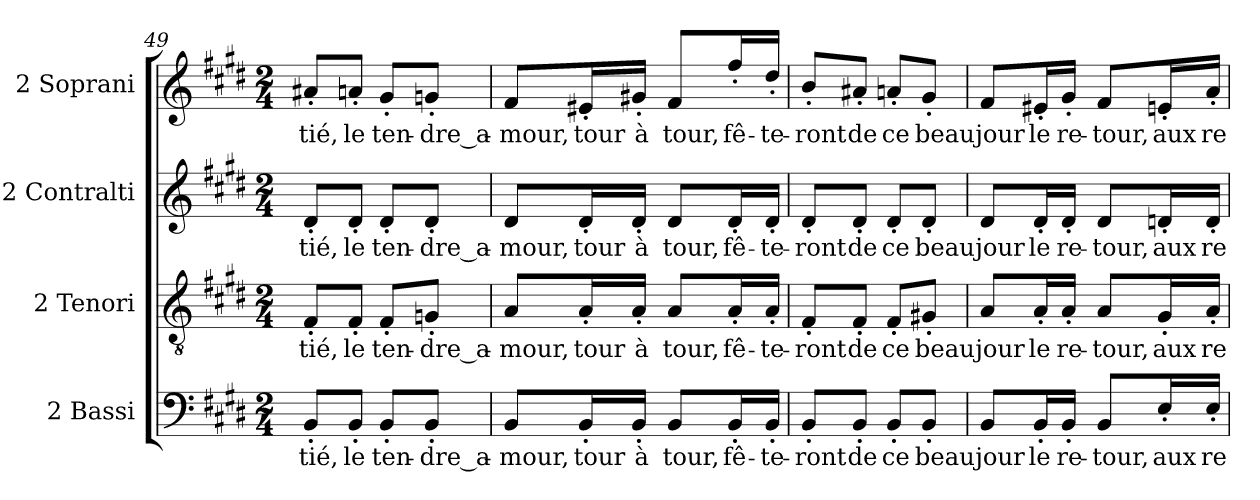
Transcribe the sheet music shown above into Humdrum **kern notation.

**kern	**text	**kern	**text	**kern	**text	**kern	**text
*part4	*part4	*part3	*part3	*part2	*part2	*part1	*part1
*staff4	*staff4	*staff3	*staff3	*staff2	*staff2	*staff1	*staff1
*I"2 Bassi	*	*I"2 Tenori	*	*I"2 Contralti	*	*I"2 Soprani	*
*I'B.	*	*I'T.	*	*I'A.	*	*I'S.	*
*clefF4	*	*clefGv2	*	*clefG2	*	*clefG2	*
*	*	*ITrd7c12	*	*	*	*	*
*k[f#c#g#d#]	*	*k[f#c#g#d#]	*	*k[f#c#g#d#]	*	*k[f#c#g#d#]	*
*E:	*	*E:	*	*E:	*	*E:	*
*M2/4	*	*M2/4	*	*M2/4	*	*M2/4	*
=49	=49	=49	=49	=49	=49	=49	=49
!	!LO:LY:b:color=#000000	!	!	!	!	!	!
!	!	!	!LO:LY:b:color=#000000	!	!	!	!
!	!	!	!	!	!LO:LY:b:color=#000000	!	!
!	!	!	!	!	!	!	!LO:LY:b:color=#000000
8BB'i/L	-tié,	8FF#'i/L	-tié,	8d#'i/L	-tié,	8a#X'i/L	-tié,
!	!LO:LY:b:color=#000000	!	!	!	!	!	!
!	!	!	!LO:LY:b:color=#000000	!	!	!	!
!	!	!	!	!	!LO:LY:b:color=#000000	!	!
!	!	!	!	!	!	!	!LO:LY:b:color=#000000
8BB'i/J	le	8FF#'i/J	le	8d#'i/J	le	8an'i/J	le
!	!LO:LY:b:color=#000000	!	!	!	!	!	!
!	!	!	!LO:LY:b:color=#000000	!	!	!	!
!	!	!	!	!	!LO:LY:b:color=#000000	!	!
!	!	!	!	!	!	!	!LO:LY:b:color=#000000
8BB'i/L	ten-	8FF#'i/L	ten-	8d#'i/L	ten-	8g#'i/L	ten-
!	!LO:LY:b:color=#000000	!	!	!	!	!	!
!	!	!	!LO:LY:b:color=#000000	!	!	!	!
!	!	!	!	!	!LO:LY:b:color=#000000	!	!
!	!	!	!	!	!	!	!LO:LY:b:color=#000000
8BB'i/J	-dre_a-	8GGn'i/J	-dre_a-	8d#'i/J	-dre_a-	8gn'i/J	-dre_a-
=50	=50	=50	=50	=50	=50	=50	=50
!	!LO:LY:b:color=#000000	!	!	!	!	!	!
!	!	!	!LO:LY:b:color=#000000	!	!	!	!
!	!	!	!	!	!LO:LY:b:color=#000000	!	!
!	!	!	!	!	!	!	!LO:LY:b:color=#000000
8BBi/L	-mour,	8AAi/L	-mour,	8d#i/L	-mour,	8f#i/L	-mour,
!	!LO:LY:b:color=#000000	!	!	!	!	!	!
!	!	!	!LO:LY:b:color=#000000	!	!	!	!
!	!	!	!	!	!LO:LY:b:color=#000000	!	!
!	!	!	!	!	!	!	!LO:LY:b:color=#000000
16BB'i/L	tour	16AA'i/L	tour	16d#'i/L	tour	16e#X'i/L	tour
!	!LO:LY:b:color=#000000	!	!	!	!	!	!
!	!	!	!LO:LY:b:color=#000000	!	!	!	!
!	!	!	!	!	!LO:LY:b:color=#000000	!	!
!	!	!	!	!	!	!	!LO:LY:b:color=#000000
16BB'i/JJ	à	16AA'i/JJ	à	16d#'i/JJ	à	16g#X'i/JJ	à
!	!LO:LY:b:color=#000000	!	!	!	!	!	!
!	!	!	!LO:LY:b:color=#000000	!	!	!	!
!	!	!	!	!	!LO:LY:b:color=#000000	!	!
!	!	!	!	!	!	!	!LO:LY:b:color=#000000
8BBi/L	tour,	8AAi/L	tour,	8d#i/L	tour,	8f#i/L	tour,
!	!LO:LY:b:color=#000000	!	!	!	!	!	!
!	!	!	!LO:LY:b:color=#000000	!	!	!	!
!	!	!	!	!	!LO:LY:b:color=#000000	!	!
!	!	!	!	!	!	!	!LO:LY:b:color=#000000
16BB'i/L	fê-	16AA'i/L	fê-	16d#'i/L	fê-	16ff#'i/L	fê-
!	!LO:LY:b:color=#000000	!	!	!	!	!	!
!	!	!	!LO:LY:b:color=#000000	!	!	!	!
!	!	!	!	!	!LO:LY:b:color=#000000	!	!
!	!	!	!	!	!	!	!LO:LY:b:color=#000000
16BB'i/JJ	-te-	16AA'i/JJ	-te-	16d#'i/JJ	-te-	16dd#'i/JJ	-te-
!!LO:PB:g=z
=51	=51	=51	=51	=51	=51	=51	=51
!	!LO:LY:b:color=#000000	!	!	!	!	!	!
!	!	!	!LO:LY:b:color=#000000	!	!	!	!
!	!	!	!	!	!LO:LY:b:color=#000000	!	!
!	!	!	!	!	!	!	!LO:LY:b:color=#000000
8BB'i/L	-ront	8FF#'i/L	-ront	8d#'i/L	-ront	8b'i/L	-ront
!	!LO:LY:b:color=#000000	!	!	!	!	!	!
!	!	!	!LO:LY:b:color=#000000	!	!	!	!
!	!	!	!	!	!LO:LY:b:color=#000000	!	!
!	!	!	!	!	!	!	!LO:LY:b:color=#000000
8BB'i/J	de	8FF#'i/J	de	8d#'i/J	de	8a#X'i/J	de
!	!LO:LY:b:color=#000000	!	!	!	!	!	!
!	!	!	!LO:LY:b:color=#000000	!	!	!	!
!	!	!	!	!	!LO:LY:b:color=#000000	!	!
!	!	!	!	!	!	!	!LO:LY:b:color=#000000
8BB'i/L	ce	8FF#'i/L	ce	8d#'i/L	ce	8an'i/L	ce
!	!LO:LY:b:color=#000000	!	!	!	!	!	!
!	!	!	!LO:LY:b:color=#000000	!	!	!	!
!	!	!	!	!	!LO:LY:b:color=#000000	!	!
!	!	!	!	!	!	!	!LO:LY:b:color=#000000
8BB'i/J	beau	8GG#X'i/J	beau	8d#'i/J	beau	8g#'i/J	beau
=52	=52	=52	=52	=52	=52	=52	=52
!	!LO:LY:b:color=#000000	!	!	!	!	!	!
!	!	!	!LO:LY:b:color=#000000	!	!	!	!
!	!	!	!	!	!LO:LY:b:color=#000000	!	!
!	!	!	!	!	!	!	!LO:LY:b:color=#000000
8BBi/L	jour	8AAi/L	jour	8d#i/L	jour	8f#i/L	jour
!	!LO:LY:b:color=#000000	!	!	!	!	!	!
!	!	!	!LO:LY:b:color=#000000	!	!	!	!
!	!	!	!	!	!LO:LY:b:color=#000000	!	!
!	!	!	!	!	!	!	!LO:LY:b:color=#000000
16BB'i/L	le	16AA'i/L	le	16d#'i/L	le	16e#X'i/L	le
!	!LO:LY:b:color=#000000	!	!	!	!	!	!
!	!	!	!LO:LY:b:color=#000000	!	!	!	!
!	!	!	!	!	!LO:LY:b:color=#000000	!	!
!	!	!	!	!	!	!	!LO:LY:b:color=#000000
16BB'i/JJ	re-	16AA'i/JJ	re-	16d#'i/JJ	re-	16g#'i/JJ	re-
!	!LO:LY:b:color=#000000	!	!	!	!	!	!
!	!	!	!LO:LY:b:color=#000000	!	!	!	!
!	!	!	!	!	!LO:LY:b:color=#000000	!	!
!	!	!	!	!	!	!	!LO:LY:b:color=#000000
8BBi/L	-tour,	8AAi/L	-tour,	8d#i/L	-tour,	8f#i/L	-tour,
!	!LO:LY:b:color=#000000	!	!	!	!	!	!
!	!	!	!LO:LY:b:color=#000000	!	!	!	!
!	!	!	!	!	!LO:LY:b:color=#000000	!	!
!	!	!	!	!	!	!	!LO:LY:b:color=#000000
16E'i/L	aux	16GG#'i/L	aux	16dn'i/L	aux	16en'i/L	aux
!	!LO:LY:b:color=#000000	!	!	!	!	!	!
!	!	!	!LO:LY:b:color=#000000	!	!	!	!
!	!	!	!	!	!LO:LY:b:color=#000000	!	!
!	!	!	!	!	!	!	!LO:LY:b:color=#000000
16E'i/JJ	re-	16AA'i/JJ	re-	16d'i/JJ	re-	16a'i/JJ	re-
=	=	=	=	=	=	=	=
*-	*-	*-	*-	*-	*-	*-	*-
